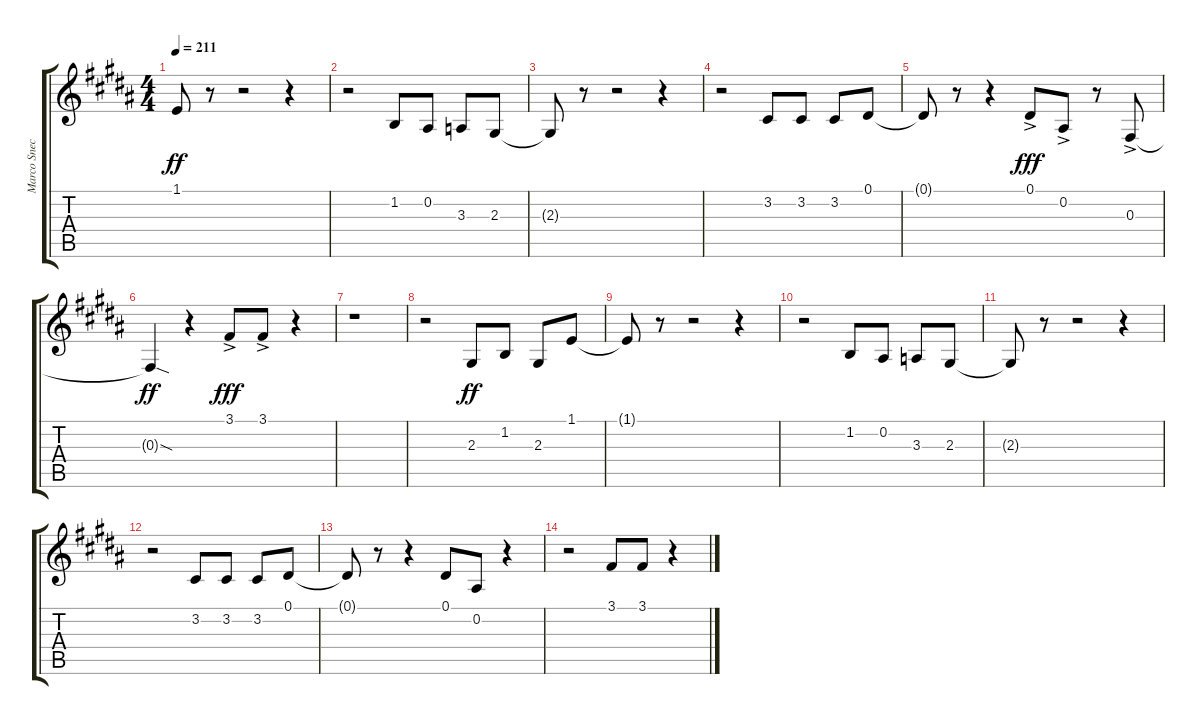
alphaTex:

\track ("Marco Sneck" "Marco Snec") {instrument lead1square}
\staff {score tabs}
\tuning (Eb4 Bb3 Gb3 Db3 Ab2 Eb2) {hide}
\ts (4 4)
\tempo 211
\clef g2
\ks g#minor
1.1{t}.8{dy ff} r.8 r.2 r.4 |
r.2 1.2.8 0.2.8 3.3.8 2.3.8 |
2.3{t}.8 r.8 r.2 r.4 |
r.2 3.2.8 3.2.8 3.2.8 0.1.8 |
0.1{t}.8 r.8 r.4 0.1{ac}.8{dy fff} 0.2{ac}.8 r.8 0.3{ac}.8 |
0.3{sod t}.4{dy ff} r.4 3.1{ac}.8{dy fff} 3.1{ac}.8 r.4 |
r.1 |
r.2 2.3.8{dy ff} 1.2.8 2.3.8 1.1.8 |
1.1{t}.8 r.8 r.2 r.4 |
r.2 1.2.8 0.2.8 3.3.8 2.3.8 |
2.3{t}.8 r.8 r.2 r.4 |
r.2 3.2.8 3.2.8 3.2.8 0.1.8 |
0.1{t}.8 r.8 r.4 0.1.8 0.2.8 r.4 |
r.2 3.1.8 3.1.8 r.4
